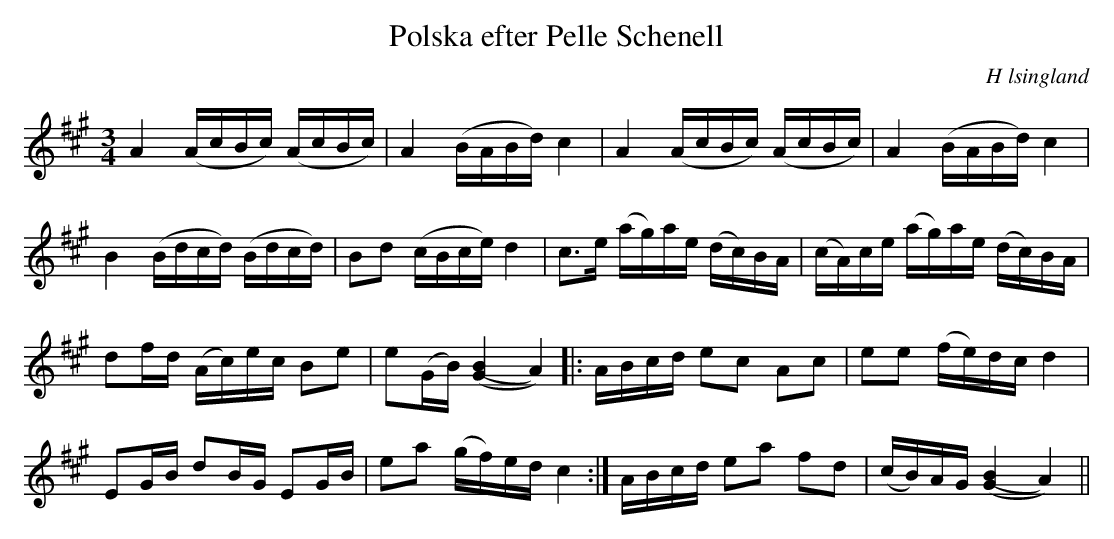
X:1
T: Polska efter Pelle Schenell
O: H lsingland
M: 3/4
L: 1/16
K: A
A4 (AcBc) (AcBc) | A4 (BABd) c4 | A4 (AcBc) (AcBc) | A4 (BABd) c4 |
B4 (Bdcd) (Bdcd) | B2d2 (cBce) d4 | c2>e2 (ag)ae (dc)BA | (cA)ce (ag)ae (dc)BA |
d2fd (Ac)ec B2e2 | e2(GB) ['(G4(B4] A4)) |: ABcd e2c2 A2c2 | e2e2 (fe)dc d4 |
E2GB d2BG E2GB | e2a2 (gf)ed c4 :| ABcd e2a2 f2d2 | (cB)AG [(G4(B4] A4)) ||
